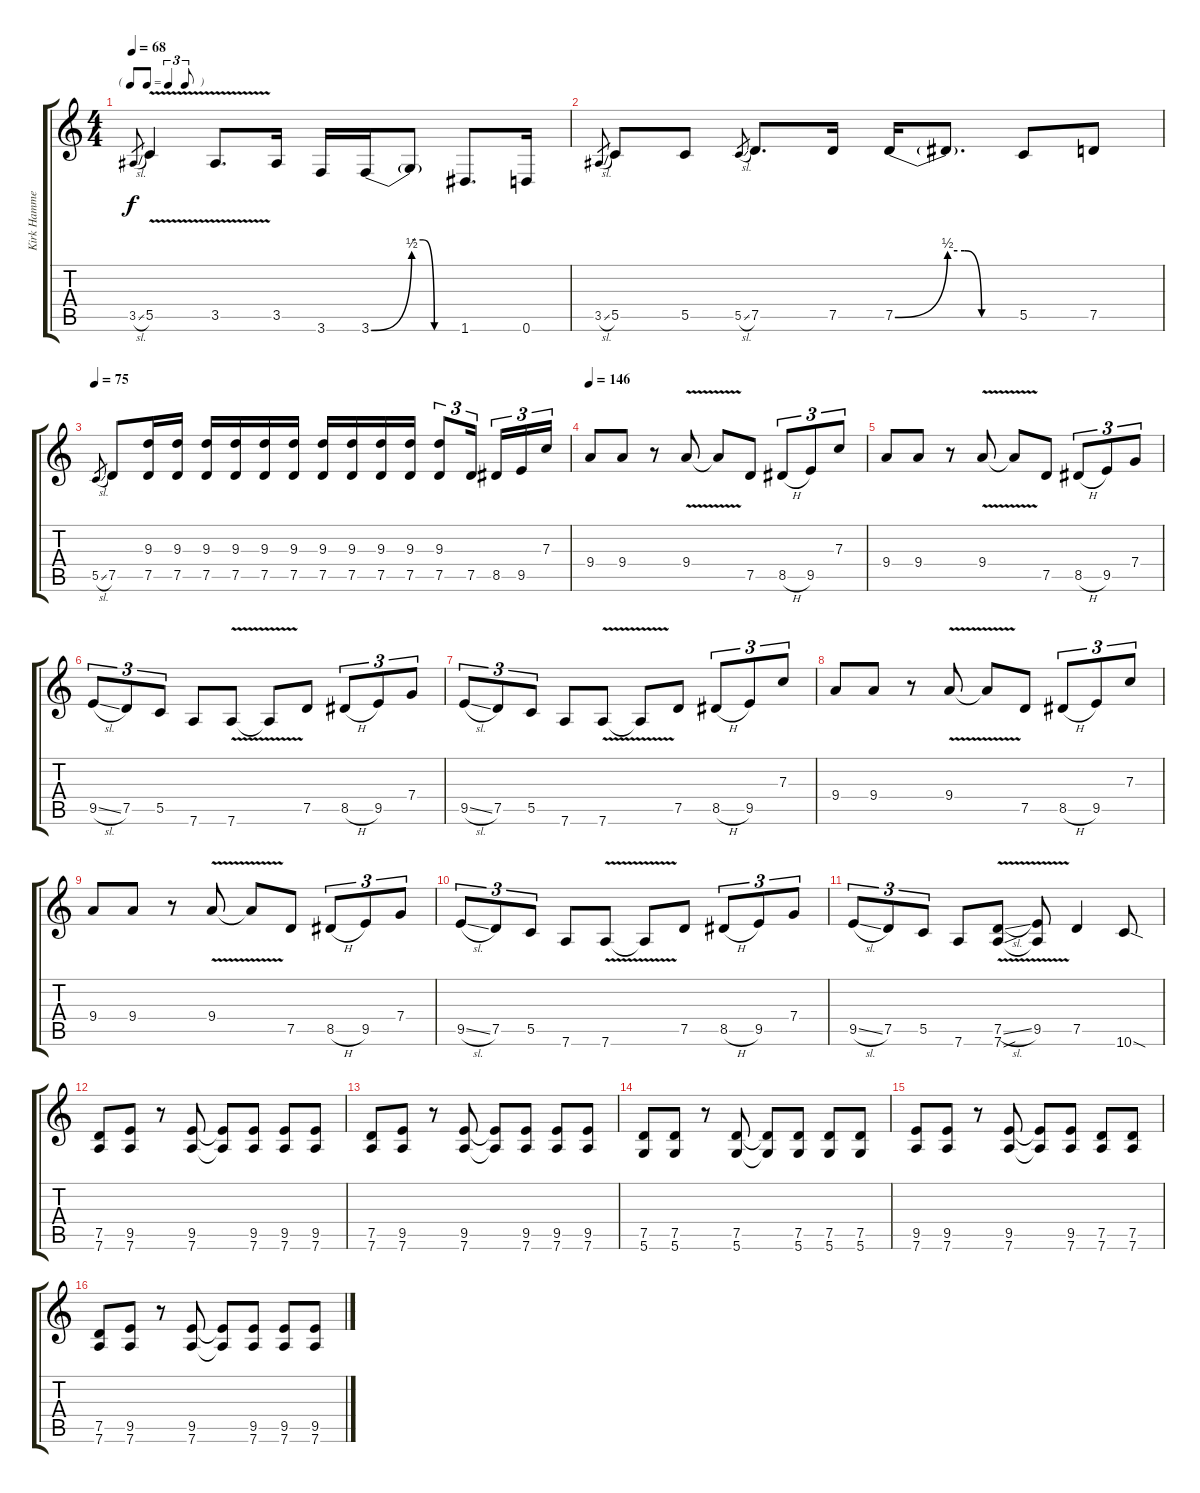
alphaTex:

\track ("Kirk Hammet" "Kirk Hamme") {instrument distortionguitar}
\staff {score tabs}
\tuning (D4 A3 F3 C3 G2 D2) {hide}
\ts (4 4)
\tf triplet8th
\tempo 68
\clef g2
\ks c
3.5{sl}.8{gr dy f} 5.5{v}.4 3.5{v}.8{d} 3.5.16 3.6.16 3.6{be (bend 0 0 60 2)}.16 3.6{be (custom 0 4 15 4 30 0 60 0) t}.8 1.6.8{d} 0.6.16 |
3.5{sl}.8{gr} 5.5.8 5.5.8 5.5{sl}.8{gr} 7.5.8{d} 7.5.16 7.5{be (bend 0 0 60 2)}.16 7.5{be (custom 0 2 15 2 30 0 60 0) t}.8{d} 5.5.8 7.5.8 |
\tempo 75
5.5{sl}.8{gr} 7.5.8 (9.3 7.5).16 (9.3 7.5).16 (9.3 7.5).16 (9.3 7.5).16 (9.3 7.5).16 (9.3 7.5).16 (9.3 7.5).16 (9.3 7.5).16 (9.3 7.5).16 (9.3 7.5).16 (9.3 7.5).8{tu (3 2)} 7.5.16{tu (3 2) beam splitsecondary} 8.5.16{tu (3 2)} 9.5.16{tu (3 2)} 7.3.16{tu (3 2)} |
\tempo 146
9.4.8 9.4.8 r.8 9.4{v}.8 9.4{t}.8 7.5.8 8.5{h}.8{tu (3 2)} 9.5.8{tu (3 2)} 7.3.8{tu (3 2)} |
9.4.8 9.4.8 r.8 9.4{v}.8 9.4{t}.8 7.5.8 8.5{h}.8{tu (3 2)} 9.5.8{tu (3 2)} 7.4.8{tu (3 2)} |
9.5{sl}.8{tu (3 2)} 7.5.8{tu (3 2)} 5.5.8{tu (3 2)} 7.6.8 7.6{v}.8 7.6{t}.8 7.5.8 8.5{h}.8{tu (3 2)} 9.5.8{tu (3 2)} 7.4.8{tu (3 2)} |
9.5{sl}.8{tu (3 2)} 7.5.8{tu (3 2)} 5.5.8{tu (3 2)} 7.6.8 7.6{v}.8 7.6{t}.8 7.5.8 8.5{h}.8{tu (3 2)} 9.5.8{tu (3 2)} 7.3.8{tu (3 2)} |
9.4.8 9.4.8 r.8 9.4{v}.8 9.4{t}.8 7.5.8 8.5{h}.8{tu (3 2)} 9.5.8{tu (3 2)} 7.3.8{tu (3 2)} |
9.4.8 9.4.8 r.8 9.4{v}.8 9.4{t}.8 7.5.8 8.5{h}.8{tu (3 2)} 9.5.8{tu (3 2)} 7.4.8{tu (3 2)} |
9.5{sl}.8{tu (3 2)} 7.5.8{tu (3 2)} 5.5.8{tu (3 2)} 7.6.8 7.6{v}.8 7.6{t}.8 7.5.8 8.5{h}.8{tu (3 2)} 9.5.8{tu (3 2)} 7.4.8{tu (3 2)} |
9.5{sl}.8{tu (3 2)} 7.5.8{tu (3 2)} 5.5.8{tu (3 2)} 7.6.8 (7.5{sl} 7.6{v sou}).8 (9.5 7.6{t}).8 7.5.4 10.6{sod}.8 |
(7.5 7.6).8 (9.5 7.6).8 r.8 (9.5 7.6).8 (9.5{t} 7.6{t}).8 (9.5 7.6).8 (9.5 7.6).8 (9.5 7.6).8 |
(7.5 7.6).8 (9.5 7.6).8 r.8 (9.5 7.6).8 (9.5{t} 7.6{t}).8 (9.5 7.6).8 (9.5 7.6).8 (9.5 7.6).8 |
(7.5 5.6).8 (7.5 5.6).8 r.8 (7.5 5.6).8 (7.5{t} 5.6{t}).8 (7.5 5.6).8 (7.5 5.6).8 (7.5 5.6).8 |
(9.5 7.6).8 (9.5 7.6).8 r.8 (9.5 7.6).8 (9.5{t} 7.6{t}).8 (9.5 7.6).8 (7.5 7.6).8 (7.5 7.6).8 |
(7.5 7.6).8 (9.5 7.6).8 r.8 (9.5 7.6).8 (9.5{t} 7.6{t}).8 (9.5 7.6).8 (9.5 7.6).8 (9.5 7.6).8
